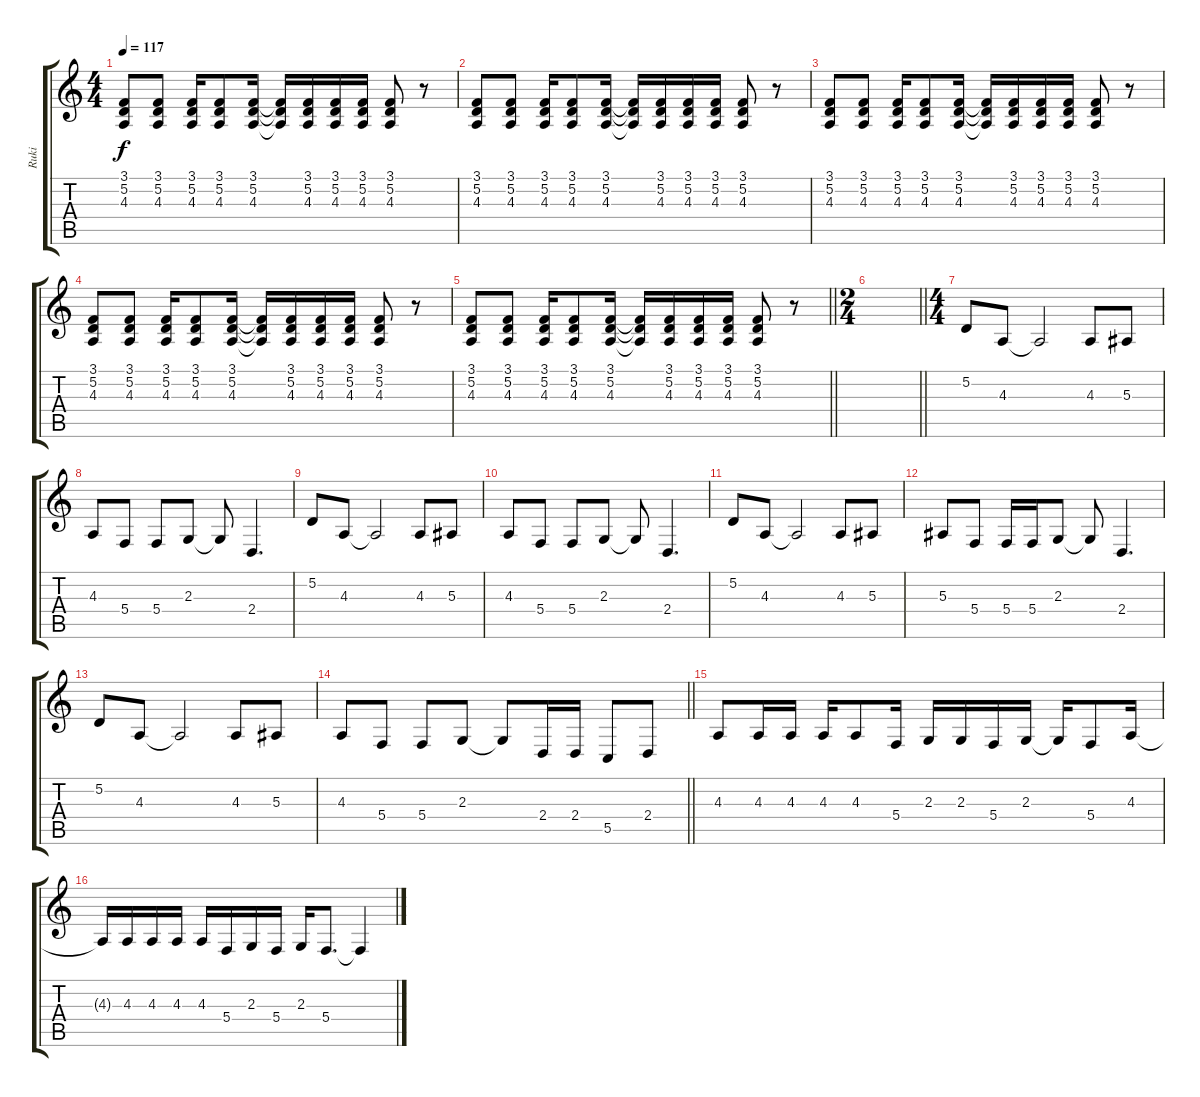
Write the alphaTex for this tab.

\track ("Ruki" "Ruki") {instrument lead6voice}
\staff {score tabs}
\tuning (D4 A3 F3 C3 G2 D2) {hide}
\ts (4 4)
\tempo 117
\clef g2
\ks c
(3.1 5.2 4.3).8{dy f} (3.1 5.2 4.3).8 (3.1 5.2 4.3).16 (3.1 5.2 4.3).8 (3.1 5.2 4.3).16 (3.1{t} 5.2{t} 4.3{t}).16 (3.1 5.2 4.3).16 (3.1 5.2 4.3).16 (3.1 5.2 4.3).16 (3.1 5.2 4.3).8 r.8 |
(3.1 5.2 4.3).8 (3.1 5.2 4.3).8 (3.1 5.2 4.3).16 (3.1 5.2 4.3).8 (3.1 5.2 4.3).16 (3.1{t} 5.2{t} 4.3{t}).16 (3.1 5.2 4.3).16 (3.1 5.2 4.3).16 (3.1 5.2 4.3).16 (3.1 5.2 4.3).8 r.8 |
(3.1 5.2 4.3).8 (3.1 5.2 4.3).8 (3.1 5.2 4.3).16 (3.1 5.2 4.3).8 (3.1 5.2 4.3).16 (3.1{t} 5.2{t} 4.3{t}).16 (3.1 5.2 4.3).16 (3.1 5.2 4.3).16 (3.1 5.2 4.3).16 (3.1 5.2 4.3).8 r.8 |
(3.1 5.2 4.3).8 (3.1 5.2 4.3).8 (3.1 5.2 4.3).16 (3.1 5.2 4.3).8 (3.1 5.2 4.3).16 (3.1{t} 5.2{t} 4.3{t}).16 (3.1 5.2 4.3).16 (3.1 5.2 4.3).16 (3.1 5.2 4.3).16 (3.1 5.2 4.3).8 r.8 |
\barLineRight lightlight
(3.1 5.2 4.3).8 (3.1 5.2 4.3).8 (3.1 5.2 4.3).16 (3.1 5.2 4.3).8 (3.1 5.2 4.3).16 (3.1{t} 5.2{t} 4.3{t}).16 (3.1 5.2 4.3).16 (3.1 5.2 4.3).16 (3.1 5.2 4.3).16 (3.1 5.2 4.3).8 r.8 |
\ts (2 4)
\barLineRight lightlight
|
\ts (4 4)
5.2.8{volume 14} 4.3.8 4.3{t}.2 4.3.8 5.3.8 |
4.3.8 5.4.8 5.4.8 2.3.8 2.3{t}.8 2.4.4{d} |
5.2.8 4.3.8 4.3{t}.2 4.3.8 5.3.8 |
4.3.8 5.4.8 5.4.8 2.3.8 2.3{t}.8 2.4.4{d} |
5.2.8 4.3.8 4.3{t}.2 4.3.8 5.3.8 |
5.3.8 5.4.8 5.4.16 5.4.16 2.3.8 2.3{t}.8 2.4.4{d} |
5.2.8 4.3.8 4.3{t}.2 4.3.8 5.3.8 |
\barLineRight lightlight
4.3.8 5.4.8 5.4.8 2.3.8 2.3{t}.8 2.4.16 2.4.16 5.5.8 2.4.8 |
4.3.8 4.3.16 4.3.16 4.3.16 4.3.8 5.4.16 2.3.16 2.3.16 5.4.16 2.3.16 2.3{t}.16 5.4.8 4.3.16 |
4.3{t}.16 4.3.16 4.3.16 4.3.16 4.3.16 5.4.16 2.3.16 5.4.16 2.3.16 5.4.8{d} 5.4{t}.4
